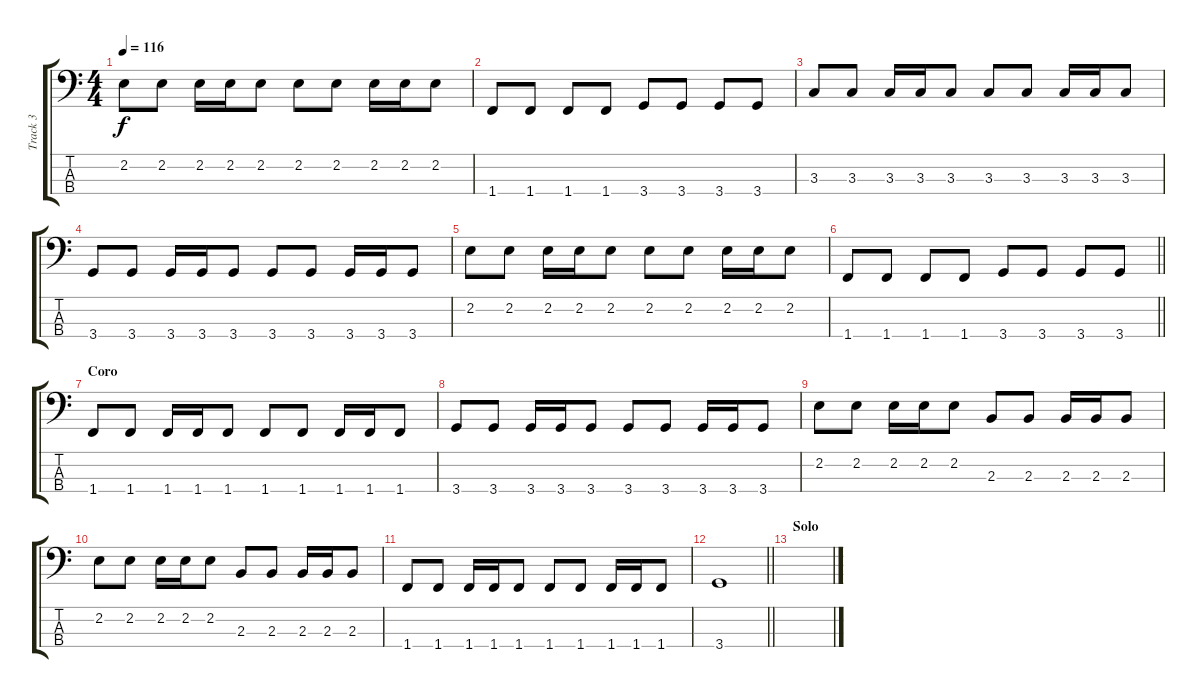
\track ("Track 3" "Track 3") {instrument acousticbass}
\staff {score tabs}
\tuning (G2 D2 A1 E1) {hide}
\ts (4 4)
\tempo 116
\clef f4
\ks c
2.2.8{dy f} 2.2.8 2.2.16 2.2.16 2.2.8 2.2.8 2.2.8 2.2.16 2.2.16 2.2.8 |
1.4.8 1.4.8 1.4.8 1.4.8 3.4.8 3.4.8 3.4.8 3.4.8 |
3.3.8 3.3.8 3.3.16 3.3.16 3.3.8 3.3.8 3.3.8 3.3.16 3.3.16 3.3.8 |
3.4.8 3.4.8 3.4.16 3.4.16 3.4.8 3.4.8 3.4.8 3.4.16 3.4.16 3.4.8 |
2.2.8 2.2.8 2.2.16 2.2.16 2.2.8 2.2.8 2.2.8 2.2.16 2.2.16 2.2.8 |
\barLineRight lightlight
1.4.8 1.4.8 1.4.8 1.4.8 3.4.8 3.4.8 3.4.8 3.4.8 |
\section ("" "Coro")
1.4.8 1.4.8 1.4.16 1.4.16 1.4.8 1.4.8 1.4.8 1.4.16 1.4.16 1.4.8 |
3.4.8 3.4.8 3.4.16 3.4.16 3.4.8 3.4.8 3.4.8 3.4.16 3.4.16 3.4.8 |
2.2.8 2.2.8 2.2.16 2.2.16 2.2.8 2.3.8 2.3.8 2.3.16 2.3.16 2.3.8 |
2.2.8 2.2.8 2.2.16 2.2.16 2.2.8 2.3.8 2.3.8 2.3.16 2.3.16 2.3.8 |
1.4.8 1.4.8 1.4.16 1.4.16 1.4.8 1.4.8 1.4.8 1.4.16 1.4.16 1.4.8 |
\barLineRight lightlight
3.4.1 |
\section ("" "Solo")
